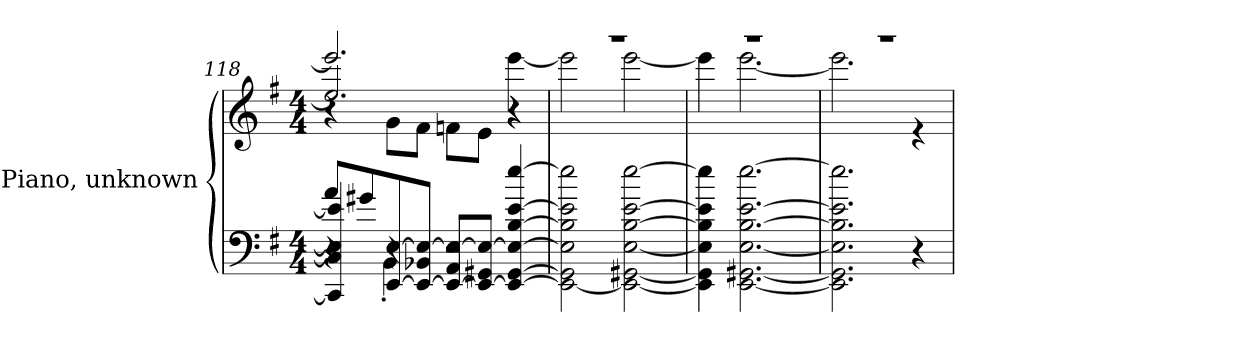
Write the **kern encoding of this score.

**kern	**kern
*part1	*part1
*staff2	*staff1
*I"Piano, unknown	*
*I'Pno.	*
*clefF4	*clefG2
*k[f#]	*k[f#]
*M4/4	*M4/4
=118	=118
*^	*^
*	*^	*	*^
8a/L	4r	4CC/] 4C/] 4E/] 4e/]	2.eee/]	4r	2.ee/]
8g#X/	.	.	.	.	.
[8EE/ [8E/	4BB'\	4r	.	8g\L	.
8EE/_ 8BB-X/ 8E/_J	.	.	.	8f#\J	.
8EE/_ 8AA/ 8E/_L	2r	2r	.	8fn\L	.
8EE/_ 8GG#X/ 8E/_J	.	.	.	8e\J	.
4EE/_ [4GG#/ 4E/_ [4B/ [4e/ [4ee/	.	.	4r	[4eee\	4r
*v	*v	*v	*	*	*
*	*	*v	*v
=119	=119	=119
2EE\_ 2GG#\] 2E\] 2B\] 2e\] 2ee\]	1r	2eee\]
2EE\_ [2GG#X\ [2E\ [2B\ [2e\ [2ee\	.	[2eee\
=120	=120	=120
4EE\] 4GG#\] 4E\] 4B\] 4e\] 4ee\]	1r	4eee\]
[2.EE\ [2.GG#X\ [2.E\ [2.B\ [2.e\ [2.ee\	.	[2.eee\
=121	=121	=121
2.EE\] 2.GG#\] 2.E\] 2.B\] 2.e\] 2.ee\]	1r	2.eee\]
4r	.	4r
*	*v	*v
=	=
*-	*-
